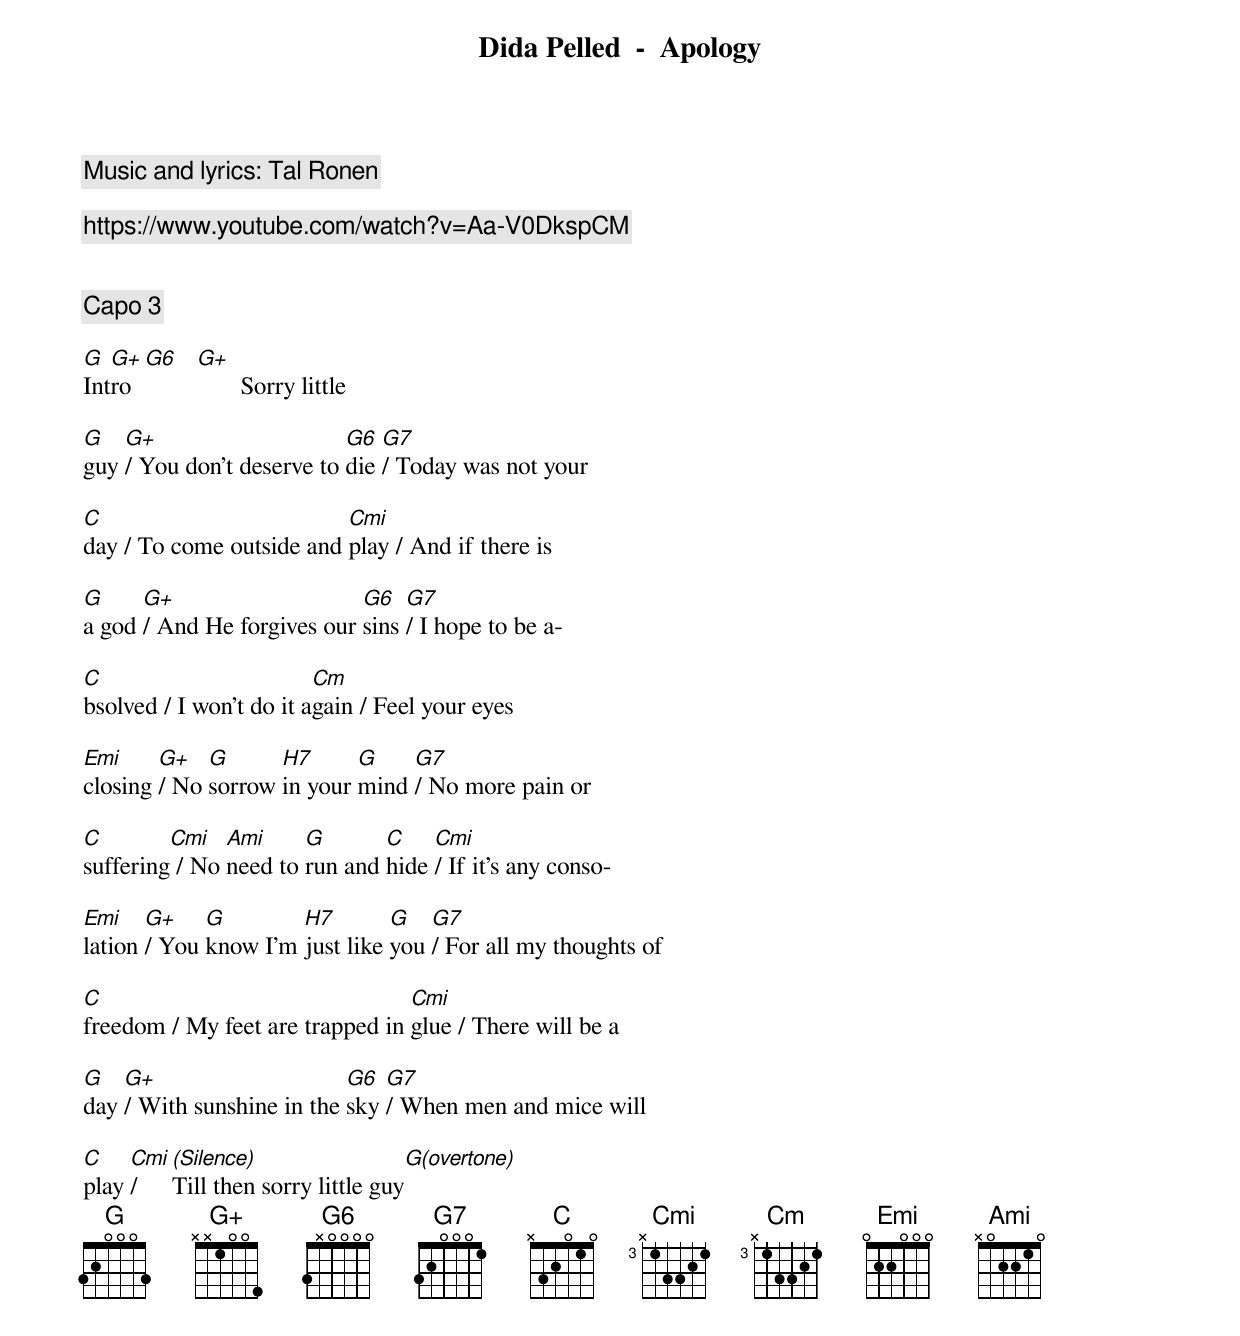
Dida Pelled  -  Apology

Music and lyrics: Tal Ronen

https://www.youtube.com/watch?v=Aa-V0DkspCM


Capo 3

G  G+ G6 G+
Intro           Sorry little

G   G+                     G6  G7
guy / You don’t deserve to die / Today was not your

C                         Cmi
day / To come outside and play / And if there is

G     G+                    G6   G7
a god / And He forgives our sins / I hope to be a-

C                        Cm
bsolved / I won’t do it again / Feel your eyes

Emi     G+   G      H7      G    G7
closing / No sorrow in your mind / No more pain or

C        Cmi   Ami     G       C    Cmi
suffering / No need to run and hide / If it’s any conso-

Emi    G+    G        H7        G   G7
lation / You know I’m just like you / For all my thoughts of

C                                Cmi
freedom / My feet are trapped in glue / There will be a

G   G+                     G6  G7
day / With sunshine in the sky / When men and mice will

C    Cmi   (Silence)                                  G(overtone)
play /     Till then sorry little guy
